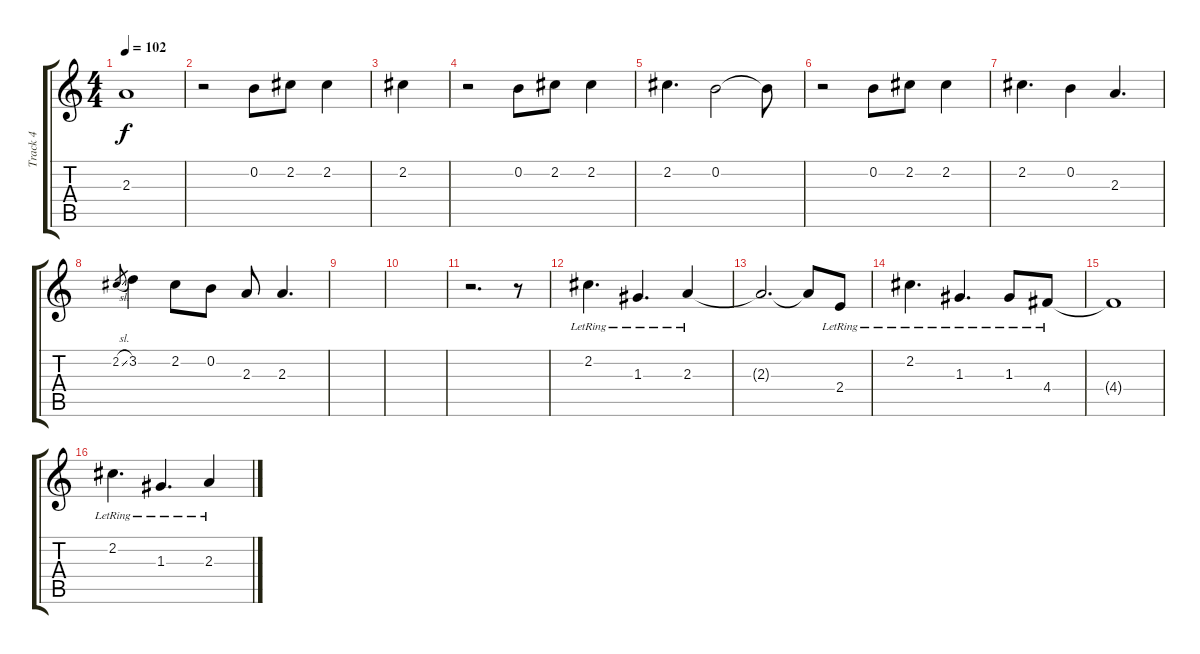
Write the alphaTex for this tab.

\track ("Track 4" "Track 4") {instrument acousticguitarsteel}
\staff {score tabs}
\tuning (E4 B3 G3 D3 A2 E2) {hide}
\ts (4 4)
\tempo 102
\clef g2
\ks c
2.3{t}.1{dy f} |
r.2 0.2.8 2.2.8 2.2.4 |
2.2.4 |
r.2 0.2.8 2.2.8 2.2.4 |
2.2.4{d} 0.2.2 0.2{t}.8 |
r.2 0.2.8 2.2.8 2.2.4 |
2.2.4{d} 0.2.4 2.3.4{d} |
2.2{sl}.8{gr} 3.2.4 2.2.8 0.2.8 2.3.8 2.3.4{d} |
|
|
r.2{d} r.8 |
2.2{lr}.4{d} 1.3{lr}.4{d} 2.3{lr}.4 |
2.3{t}.2{d} 2.3{t}.8 2.4{lr}.8 |
2.2{lr}.4{d} 1.3{lr}.4{d} 1.3{lr}.8 4.4{lr}.8 |
4.4{t}.1 |
2.2{lr}.4{d} 1.3{lr}.4{d} 2.3{lr}.4
